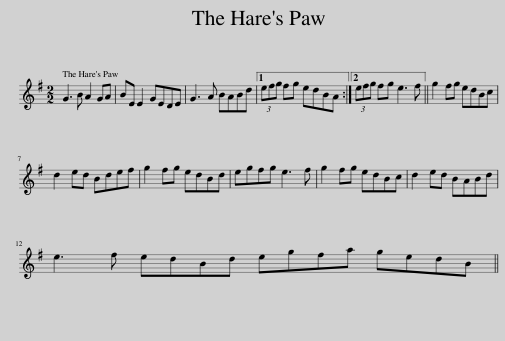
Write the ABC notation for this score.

X:1
L:1/8
M:2/2
I:linebreak $
K:G
V:1 treble
V:1
 G3 B A2 GA | BE E2 GEDE | G3 A BABd |1 (3efg fg edBA :|2 (3efg fg e3 f || %5
 g2 fg edBc |$ d2 ed Bdef | g2 fg edBd | egfg e3 f | g2 fg edBc | %10
 d2 ed BABd |$ e3 f edBd egfa gedB || %12
